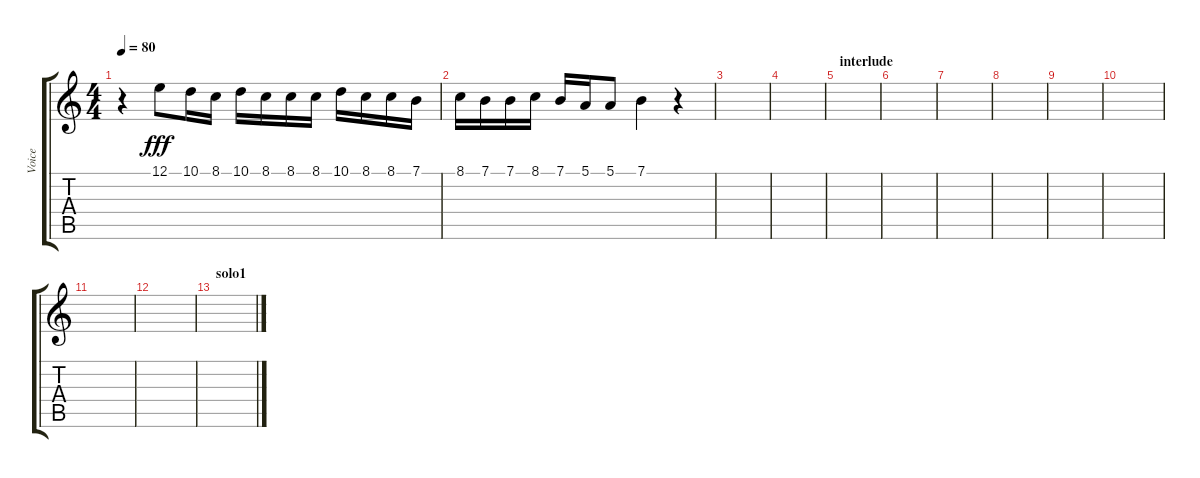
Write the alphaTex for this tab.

\track ("Voice" "Voice") {instrument choiraahs}
\staff {score tabs}
\tuning (E4 B3 G3 D3 A2 E2) {hide}
\ts (4 4)
\tempo 80
\clef g2
\ks c
r.4{dy fff} 12.1.8 10.1.16 8.1.16 10.1.16 8.1.16 8.1.16 8.1.16 10.1.16 8.1.16 8.1.16 7.1.16 |
8.1.16 7.1.16 7.1.16 8.1.16 7.1.16 5.1.16 5.1.8 7.1.4 r.4 |
|
|
\section ("" "interlude")
|
|
|
|
|
|
|
|
\section ("" "solo1")
